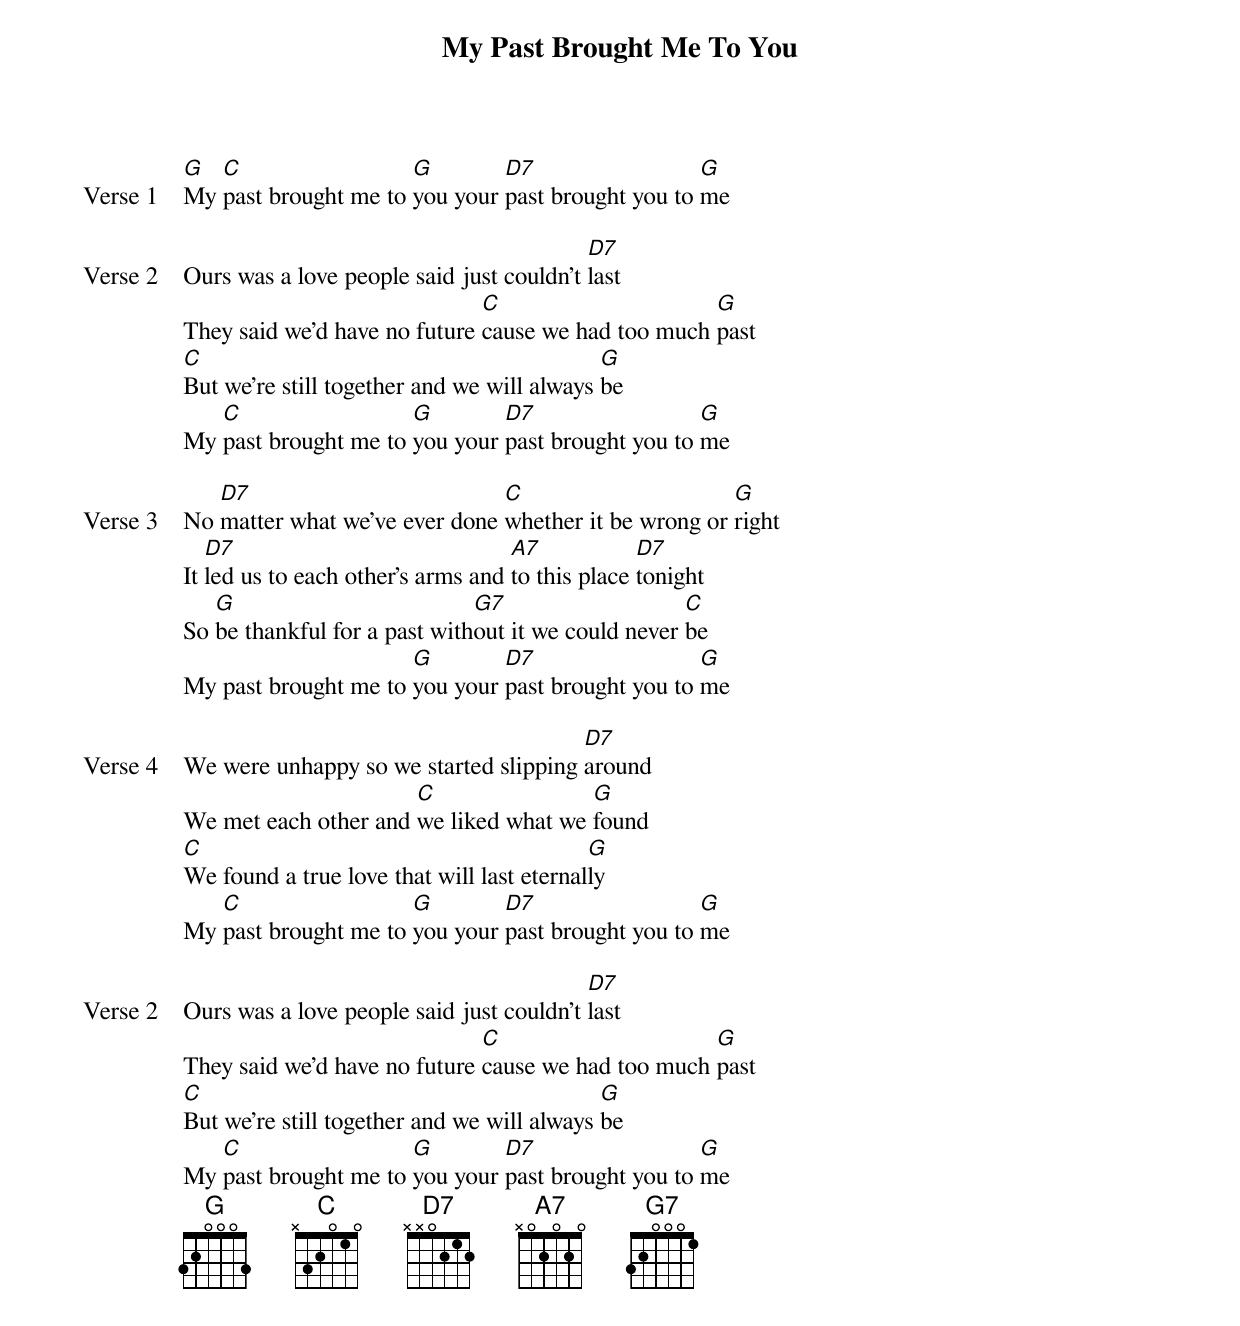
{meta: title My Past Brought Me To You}
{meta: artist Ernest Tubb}
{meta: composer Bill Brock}

{start_of_verse: Verse 1}
[G]My [C]past brought me to [G]you your [D7]past brought you to [G]me
{end_of_verse}

{start_of_verse: Verse 2}
Ours was a love people said just couldn't [D7]last
They said we'd have no future [C]cause we had too much [G]past
[C]But we're still together and we will always [G]be
My [C]past brought me to [G]you your [D7]past brought you to [G]me
{end_of_verse}

{start_of_verse: Verse 3}
No [D7]matter what we've ever done [C]whether it be wrong or [G]right
It [D7]led us to each other's arms and [A7]to this place [D7]tonight
So [G]be thankful for a past with[G7]out it we could never [C]be
My past brought me to [G]you your [D7]past brought you to [G]me
{end_of_verse}

{start_of_verse: Verse 4}
We were unhappy so we started slipping [D7]around
We met each other and [C]we liked what we [G]found
[C]We found a true love that will last eternal[G]ly
My [C]past brought me to [G]you your [D7]past brought you to [G]me
{end_of_verse}

{start_of_verse: Verse 2}
Ours was a love people said just couldn't [D7]last
They said we'd have no future [C]cause we had too much [G]past
[C]But we're still together and we will always [G]be
My [C]past brought me to [G]you your [D7]past brought you to [G]me
{end_of_verse}
